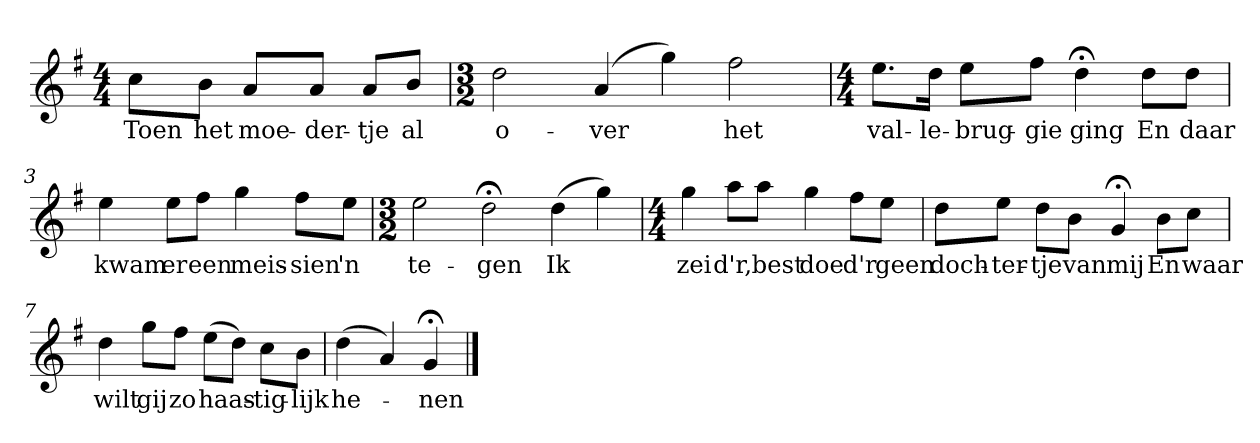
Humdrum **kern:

**kern	**text
*part1	*part1
*staff1	*staff1
*k[f#]	*
*G:	*
*M4/4	*
*MM120	*
=	=
8ccL	Toen
8bJ	het
8aL	moe-
8aJ	-der-
8aL	-tje
8bJ	al
=1	=1
*M3/2	*
2dd	o-
(4a	-ver
4gg)	.
2ff#	het
=2	=2
*M4/4	*
8.eeL	val-
16ddJk	-le-
8eeL	-brug-
8ff#J	-gie
4dd;<	ging
8ddL	En
8ddJ	daar
=3	=3
4ee	kwam
8eeL	er
8ff#J	een
4gg	meis-
8ff#L	-sien
8eeJ	'n
=4	=4
*M3/2	*
2ee	te-
2dd;<	-gen
(4dd	Ik
4gg)	.
=5	=5
*M4/4	*
4gg	zei
8aaL	d'r,
8aaJ	best
4gg	doe
8ff#L	d'r
8eeJ	geen
=6	=6
8ddL	doch-
8eeJ	-ter-
8ddL	-tje
8bJ	van
4g;<	mij
8bL	En
8ccJ	waar
=7	=7
4dd	wilt
8ggL	gij
8ff#J	zo
(8eeL	haas-
8ddJ)	.
8ccL	-tig-
8bJ	-lijk
=8	=8
(4dd	he-
4a)	.
4g;<	-nen
==	==
*-	*-
